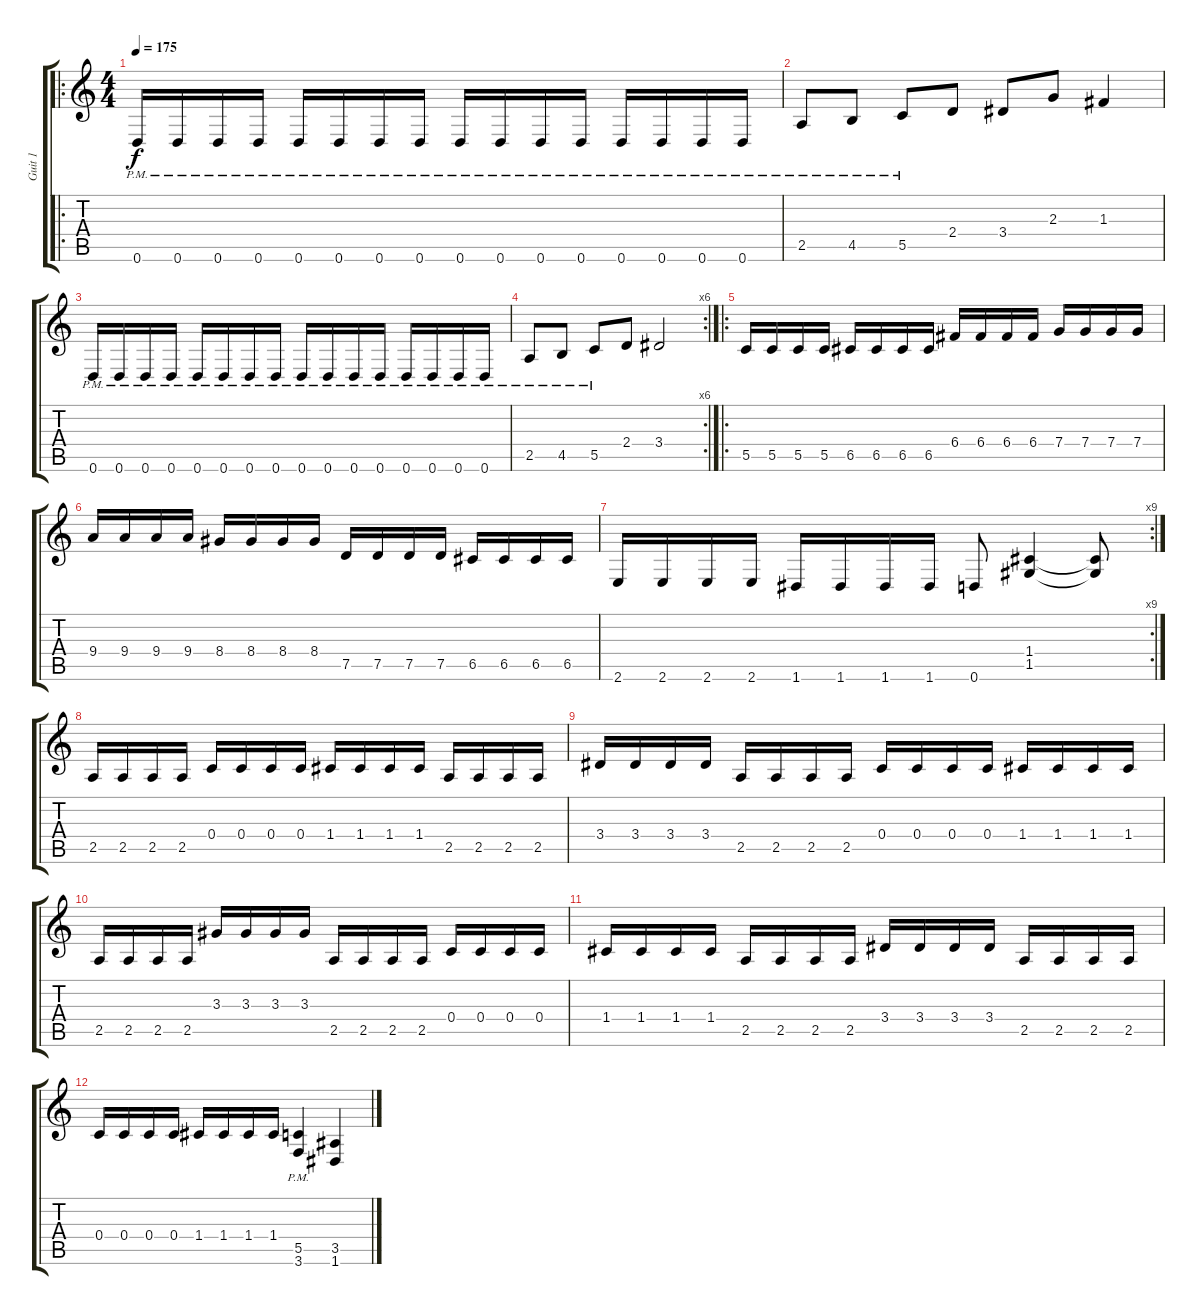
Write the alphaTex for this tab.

\track ("Guit 1" "Guit 1") {instrument distortionguitar}
\staff {score tabs}
\tuning (D4 A3 F3 C3 G2 D2) {hide}
\ro
\ts (4 4)
\tempo 175
\clef g2
\ks c
0.6{pm}.16{dy f} 0.6{pm}.16 0.6{pm}.16 0.6{pm}.16 0.6{pm}.16 0.6{pm}.16 0.6{pm}.16 0.6{pm}.16 0.6{pm}.16 0.6{pm}.16 0.6{pm}.16 0.6{pm}.16 0.6{pm}.16 0.6{pm}.16 0.6{pm}.16 0.6{pm}.16 |
2.5{pm}.8 4.5{pm}.8 5.5{pm}.8 2.4.8 3.4.8 2.3.8 1.3.4 |
0.6{pm}.16 0.6{pm}.16 0.6{pm}.16 0.6{pm}.16 0.6{pm}.16 0.6{pm}.16 0.6{pm}.16 0.6{pm}.16 0.6{pm}.16 0.6{pm}.16 0.6{pm}.16 0.6{pm}.16 0.6{pm}.16 0.6{pm}.16 0.6{pm}.16 0.6{pm}.16 |
\rc 6
2.5{pm}.8 4.5{pm}.8 5.5{pm}.8 2.4.8 3.4.2 |
\ro
5.5.16 5.5.16 5.5.16 5.5.16 6.5.16 6.5.16 6.5.16 6.5.16 6.4.16 6.4.16 6.4.16 6.4.16 7.4.16 7.4.16 7.4.16 7.4.16 |
9.4.16 9.4.16 9.4.16 9.4.16 8.4.16 8.4.16 8.4.16 8.4.16 7.5.16 7.5.16 7.5.16 7.5.16 6.5.16 6.5.16 6.5.16 6.5.16 |
\rc 9
2.6.16 2.6.16 2.6.16 2.6.16 1.6.16 1.6.16 1.6.16 1.6.16 0.6.8 (1.4 1.5).4 (1.4{t} 1.5{t}).8 |
2.5.16 2.5.16 2.5.16 2.5.16 0.4.16 0.4.16 0.4.16 0.4.16 1.4.16 1.4.16 1.4.16 1.4.16 2.5.16 2.5.16 2.5.16 2.5.16 |
3.4.16 3.4.16 3.4.16 3.4.16 2.5.16 2.5.16 2.5.16 2.5.16 0.4.16 0.4.16 0.4.16 0.4.16 1.4.16 1.4.16 1.4.16 1.4.16 |
2.5.16 2.5.16 2.5.16 2.5.16 3.3.16 3.3.16 3.3.16 3.3.16 2.5.16 2.5.16 2.5.16 2.5.16 0.4.16 0.4.16 0.4.16 0.4.16 |
1.4.16 1.4.16 1.4.16 1.4.16 2.5.16 2.5.16 2.5.16 2.5.16 3.4.16 3.4.16 3.4.16 3.4.16 2.5.16 2.5.16 2.5.16 2.5.16 |
0.4.16 0.4.16 0.4.16 0.4.16 1.4.16 1.4.16 1.4.16 1.4.16 (5.5{pm} 3.6{pm}).4 (3.5 1.6).4
